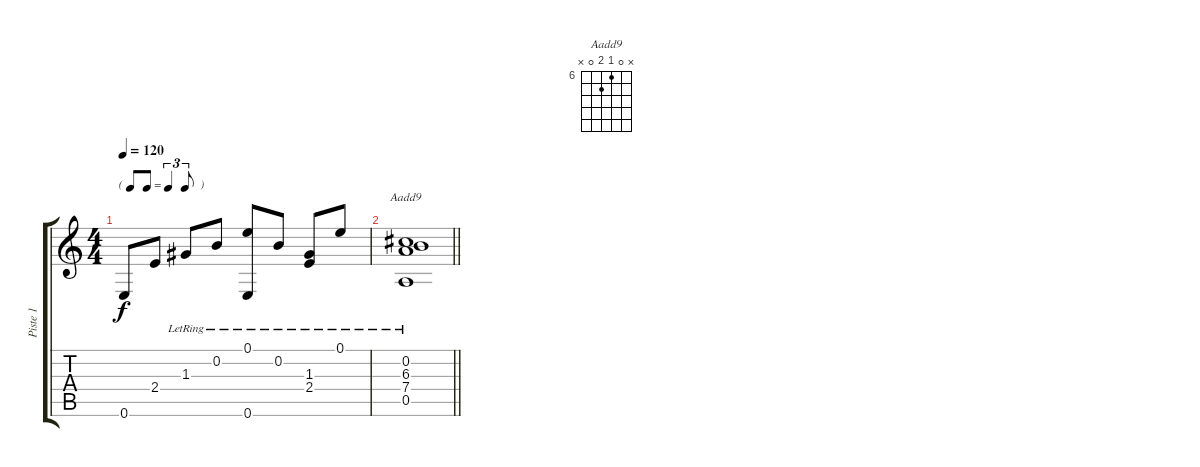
\track ("Piste 1" "Piste 1") {instrument electricguitarmuted}
\staff {score tabs}
\tuning (E4 B3 G3 D3 A2 E2) {hide}
\chord ("Aadd9" x 0 6 7 0 x) {firstfret 6}
\ts (4 4)
\tf triplet8th
\tempo 120
\clef g2
\ks c
0.6.8{dy f} 2.4.8 1.3{lr}.8 0.2{lr}.8 (0.1{lr} 0.6).8 0.2{lr}.8 (1.3{lr} 2.4).8 0.1{lr}.8 |
\barLineRight lightlight
(0.2{lr} 6.3{lr} 7.4{lr} 0.5{lr}).1{ch "Aadd9"}
